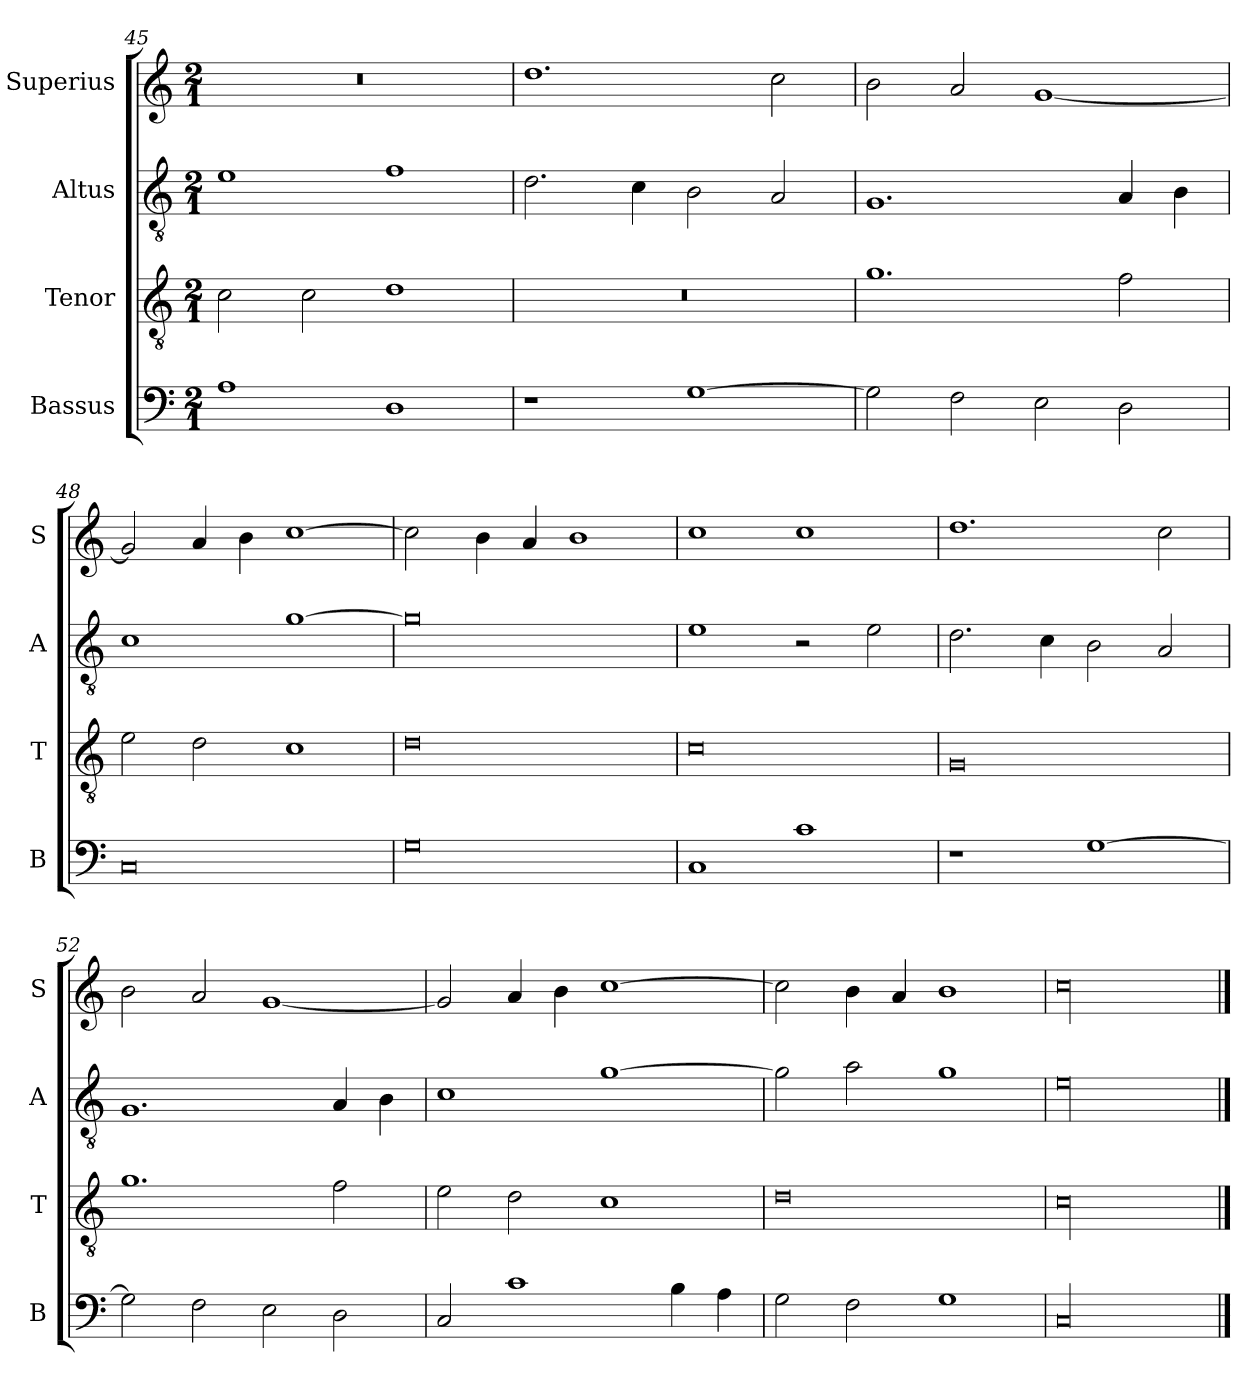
**kern	**kern	**kern	**kern
*part4	*part3	*part2	*part1
*staff4	*staff3	*staff2	*staff1
*I"Bassus	*I"Tenor	*I"Altus	*I"Superius
*I'B	*I'T	*I'A	*I'S
*clefF4	*clefGv2	*clefGv2	*clefG2
*k[]	*k[]	*k[]	*k[]
*M2/1	*M2/1	*M2/1	*M2/1
=45	=45	=45	=45
1A	2c\	1e	0r
.	2c\	.	.
1D	1d	1f	.
=46	=46	=46	=46
1r	0r	2.d\	1.dd
.	.	4c\	.
[1G	.	2B\	.
.	.	2A/	2cc\
=47	=47	=47	=47
2G\]	1.g	1.G	2b\
2F\	.	.	2a/
2E\	.	.	[1g
2D\	2f\	4A/	.
.	.	4B\	.
=48	=48	=48	=48
0C	2e\	1c	2g/]
.	2d\	.	4a/
.	.	.	4b\
.	1c	[1g	[1cc
=49	=49	=49	=49
0G	0d	0g]	2cc\]
.	.	.	4b\
.	.	.	4a/
.	.	.	1b
=50	=50	=50	=50
1C	0c	1e	1cc
1c	.	2r	1cc
.	.	2e\	.
=51	=51	=51	=51
1r	0G	2.d\	1.dd
.	.	4c\	.
[1G	.	2B\	.
.	.	2A/	2cc\
=52	=52	=52	=52
2G\]	1.g	1.G	2b\
2F\	.	.	2a/
2E\	.	.	[1g
2D\	2f\	4A/	.
.	.	4B\	.
=53	=53	=53	=53
2C/	2e\	1c	2g/]
1c	2d\	.	4a/
.	.	.	4b\
.	1c	[1g	[1cc
4B\	.	.	.
4A\	.	.	.
=54	=54	=54	=54
2G\	0d	2g\]	2cc\]
2F\	.	2a\	4b\
.	.	.	4a/
1G	.	1g	1b
=55	=55	=55	=55
!LO:N:vis=00	!LO:N:vis=00	!LO:N:vis=00	!LO:N:vis=00
0C/	0c	0e	0cc
==	==	==	==
*-	*-	*-	*-
